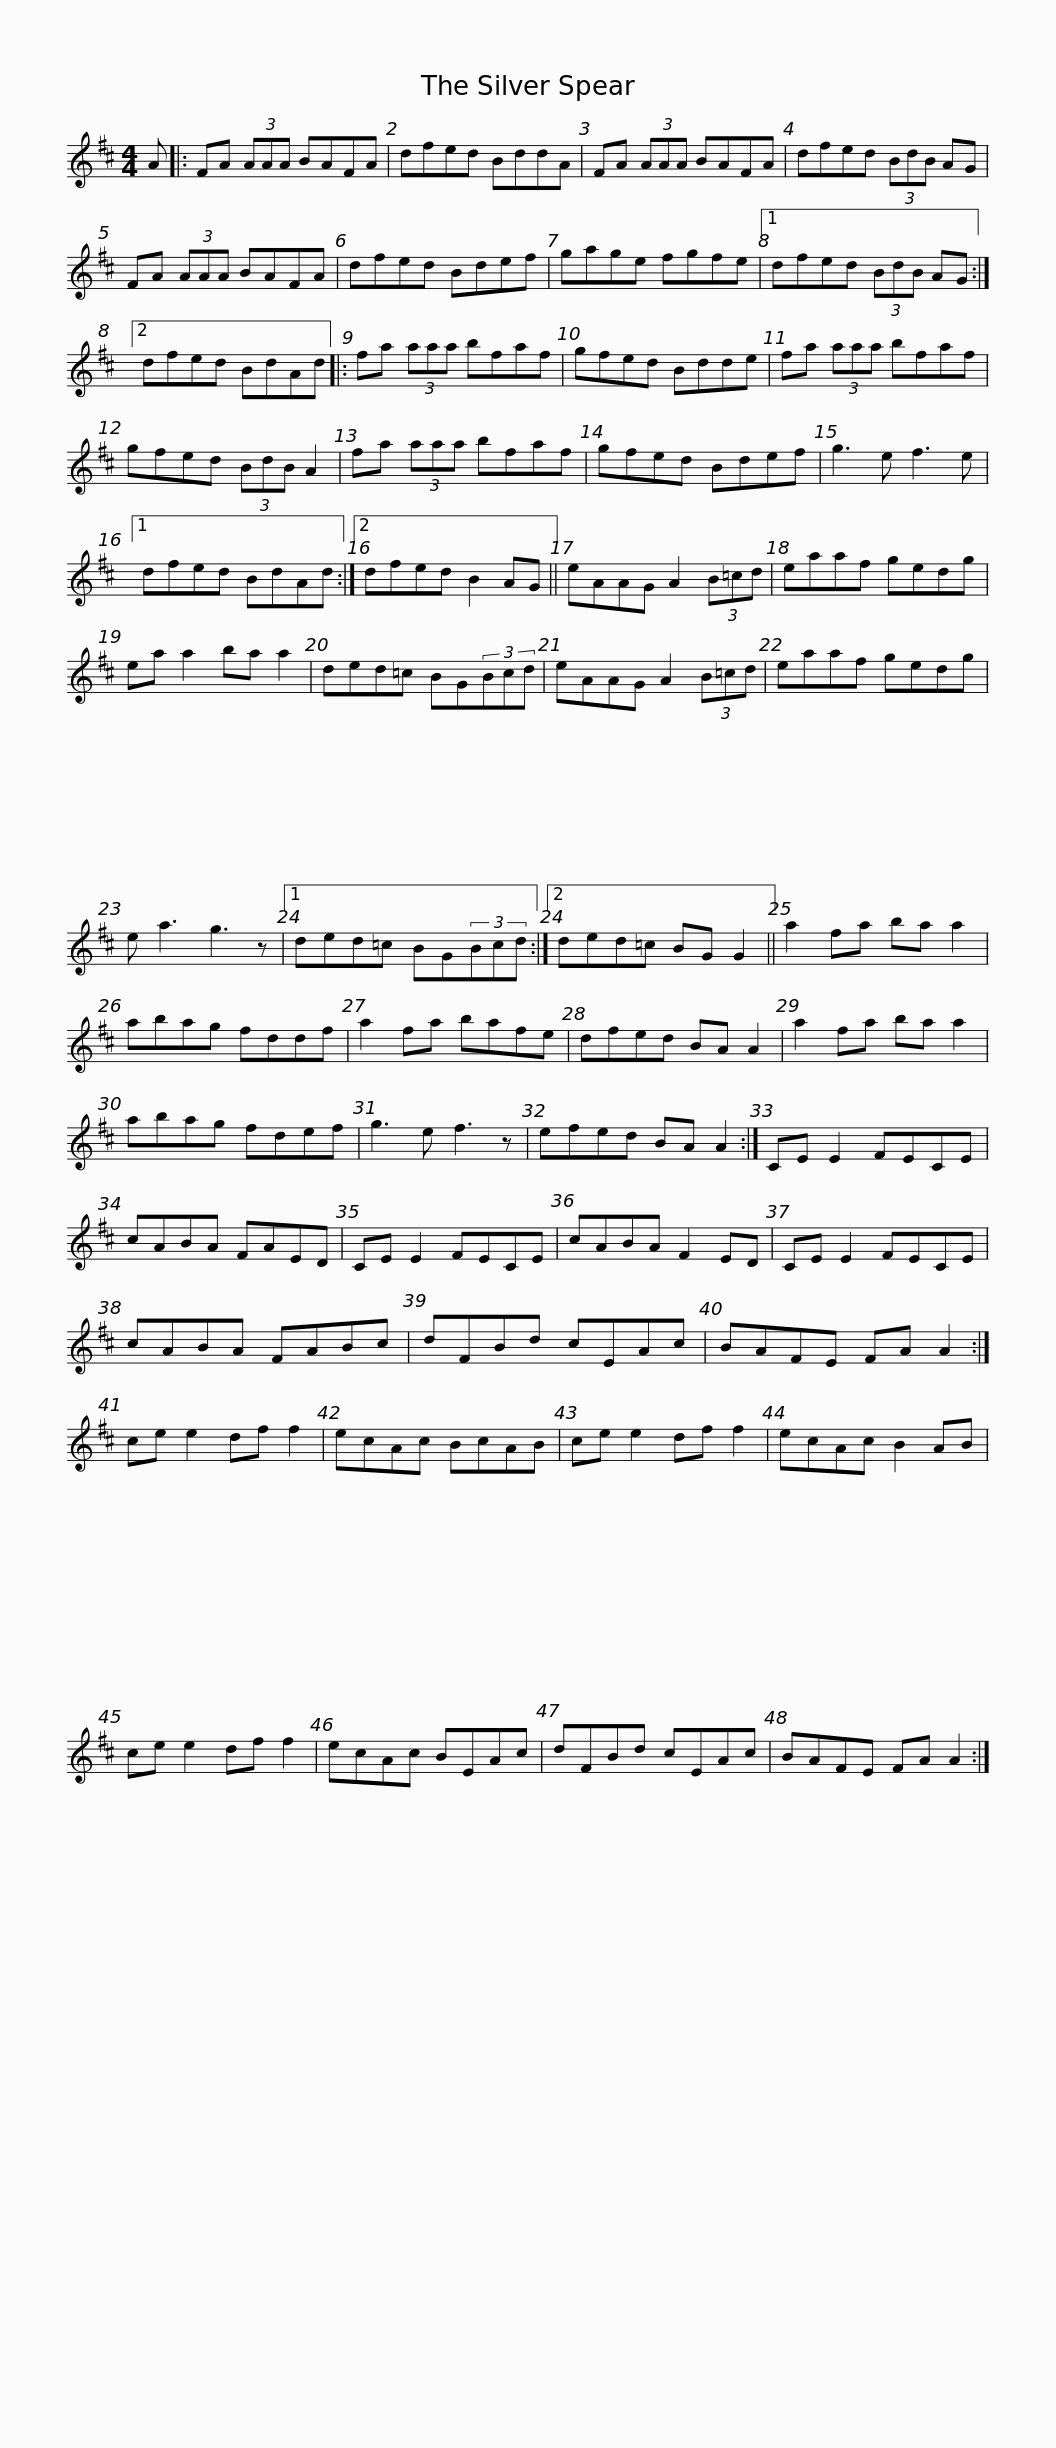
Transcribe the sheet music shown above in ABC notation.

X:1
L:1/8
M:4/4
I:linebreak $
K:D
V:1 treble
V:1
 A |: FA (3AAA BAFA | dfed BddA | FA (3AAA BAFA | dfed (3BdB AG |$ %5
 FA (3AAA BAFA | dfed Bdef | gage fgfe |1 dfed (3BdB AG :|2 dfed BdAd |:$ %10
 fa (3aaa bfaf | gfed Bdde | fa (3aaa bfaf | gfed (3BdB A2 |$ fa (3aaa bfaf | %15
 gfed Bdef | g3 e f3 e |1 dfed BdAd :|2 dfed B2 AG ||$ eAAG A2 (3B=cd | %20
 eaaf gedg | ea a2 ba a2 | ded=c BG(3Bcd | eAAG A2 (3B=cd |$ eaaf gedg | %25
 e a3 g3 z |1 ded=c BG(3Bcd :|2 ded=c BG G2 || a2 fa ba a2 |$ abag fddf | %30
 a2 fa bafe | dfed BA A2 | a2 fa ba a2 | abag fdef | g3 e f3 z |$ %35
 efed BA A2 :| CE E2 FECE | cABA FAED | CE E2 FECE | cABA F2 ED | %40
 CE E2 FECE |$ cABA FABc | dFBd cEAc | BAFE FA A2 :| ce e2 df f2 | %45
 ecAc BcAB | ce e2 df f2 |$ ecAc B2 AB | ce e2 df f2 | ecAc BEAc | %50
 dFBd cEAc | BAFE FA A2 :| %52
